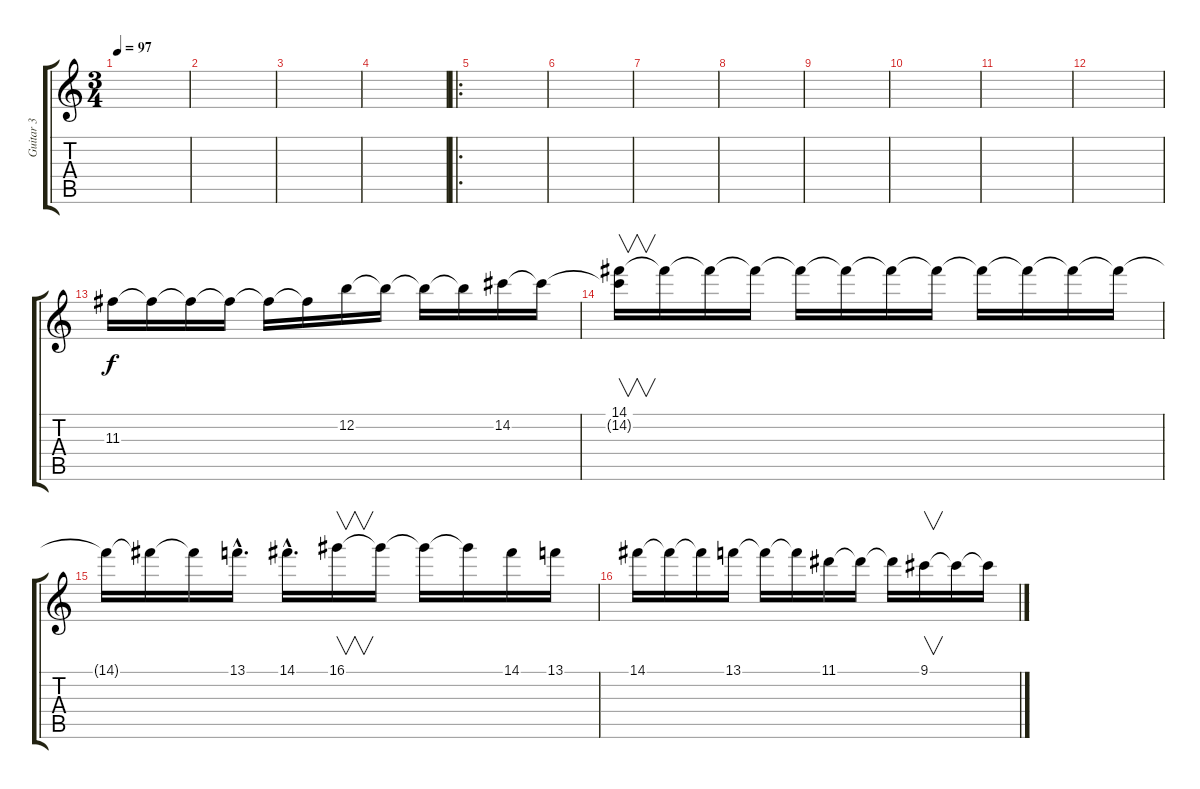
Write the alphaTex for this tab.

\track ("Guitar 3" "Guitar 3") {instrument overdrivenguitar}
\staff {score tabs}
\tuning (E4 B3 G3 D3 A2 E2) {hide}
\ts (3 4)
\tempo 97
\clef g2
\ks c
|
|
|
|
\ro
|
|
|
|
|
|
|
|
11.3.16 11.3{t}.16 11.3{t}.16 11.3{t}.16 11.3{t}.16 11.3{t}.16 12.2.16 12.2{t}.16 12.2{t}.16 12.2{t}.16 14.2.16 14.2{t}.16 |
(14.1 14.2{t}).16{v} 14.1{t}.16 14.1{t}.16 14.1{t}.16 14.1{t}.16 14.1{t}.16 14.1{t}.16 14.1{t}.16 14.1{t}.16 14.1{t}.16 14.1{t}.16 14.1{t}.16 |
14.1{t}.16 14.1{t}.16 14.1{t}.16 13.1{hac}.16{d} 14.1{hac}.16{d} 16.1.16{v} 16.1{t}.16 16.1{t}.16 16.1{t}.16 14.1.16 13.1.16 |
14.1.16 14.1{t}.16 14.1{t}.16 13.1.16 13.1{t}.16 13.1{t}.16 11.1.16 11.1{t}.16 11.1{t}.16 9.1.16{v} 9.1{t}.16 9.1{t}.16
